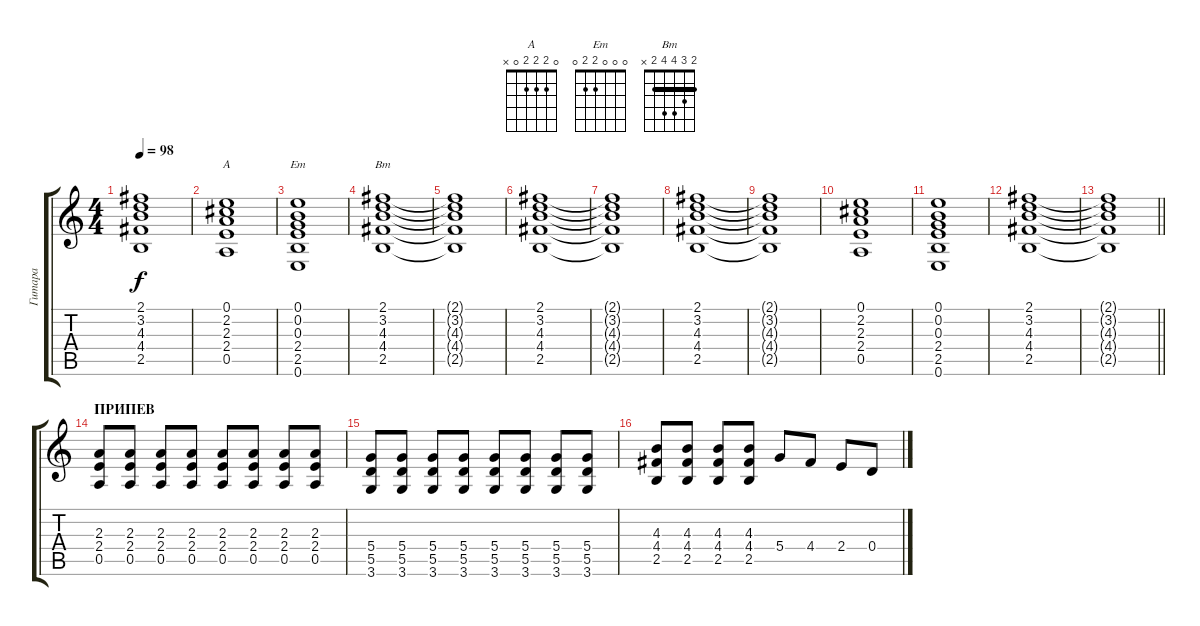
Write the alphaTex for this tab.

\track ("Гитара" "Гитара") {instrument acousticguitarsteel}
\staff {score tabs}
\tuning (E4 B3 G3 D3 A2 E2) {hide}
\chord ("A" 0 2 2 2 0 x)
\chord ("Em" 0 0 0 2 2 0)
\chord ("Bm" 2 3 4 4 2 x) {barre 2}
\ts (4 4)
\tempo 98
\clef g2
\ks c
(2.1{t} 3.2{t} 4.3{t} 4.4{t} 2.5{t}).1{dy f} |
(0.1 2.2 2.3 2.4 0.5).1{ch "A"} |
(0.1 0.2 0.3 2.4 2.5 0.6).1{ch "Em"} |
(2.1 3.2 4.3 4.4 2.5).1{ch "Bm"} |
(2.1{t} 3.2{t} 4.3{t} 4.4{t} 2.5{t}).1 |
(2.1 3.2 4.3 4.4 2.5).1 |
(2.1{t} 3.2{t} 4.3{t} 4.4{t} 2.5{t}).1 |
(2.1 3.2 4.3 4.4 2.5).1 |
(2.1{t} 3.2{t} 4.3{t} 4.4{t} 2.5{t}).1 |
(0.1 2.2 2.3 2.4 0.5).1 |
(0.1 0.2 0.3 2.4 2.5 0.6).1 |
(2.1 3.2 4.3 4.4 2.5).1 |
\barLineRight lightlight
(2.1{t} 3.2{t} 4.3{t} 4.4{t} 2.5{t}).1 |
\section ("" "ПРИПЕВ")
(2.3 2.4 0.5).8{instrument distortionguitar} (2.3 2.4 0.5).8 (2.3 2.4 0.5).8 (2.3 2.4 0.5).8 (2.3 2.4 0.5).8 (2.3 2.4 0.5).8 (2.3 2.4 0.5).8 (2.3 2.4 0.5).8 |
(5.4 5.5 3.6).8 (5.4 5.5 3.6).8 (5.4 5.5 3.6).8 (5.4 5.5 3.6).8 (5.4 5.5 3.6).8 (5.4 5.5 3.6).8 (5.4 5.5 3.6).8 (5.4 5.5 3.6).8 |
(4.3 4.4 2.5).8 (4.3 4.4 2.5).8 (4.3 4.4 2.5).8 (4.3 4.4 2.5).8 5.4.8 4.4.8 2.4.8 0.4.8
